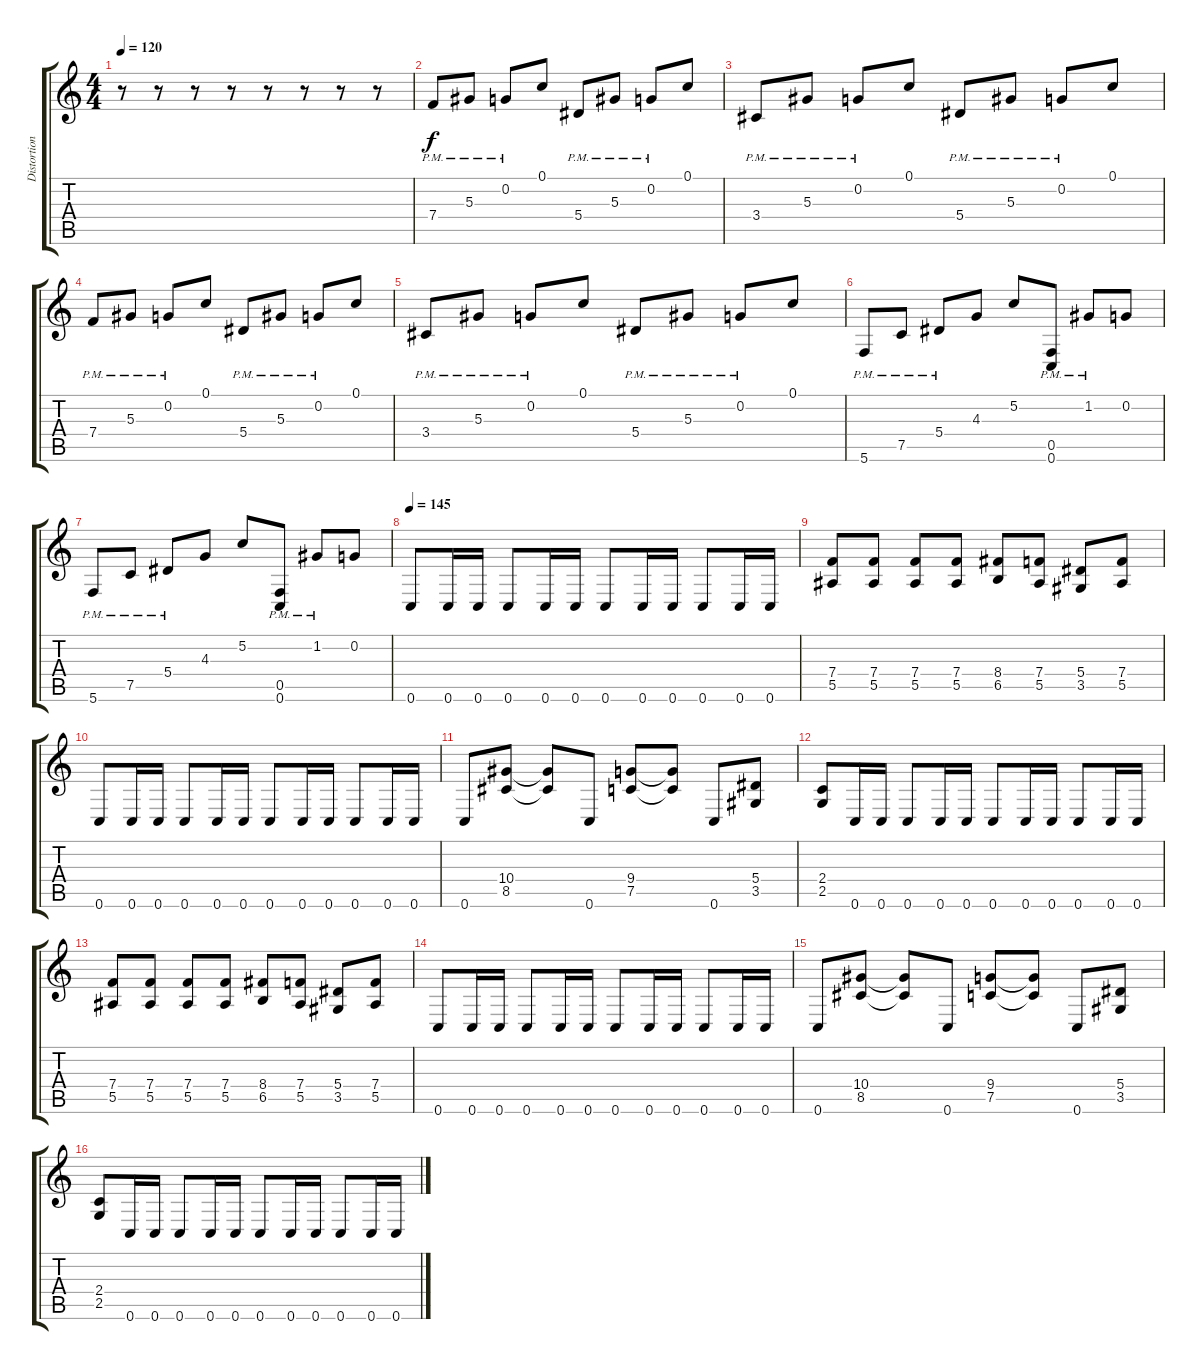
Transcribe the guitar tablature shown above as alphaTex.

\track ("Distortion Guitar" "Distortion") {instrument distortionguitar}
\staff {score tabs}
\tuning (C4 G3 Eb3 Bb2 F2 C2) {hide}
\ts (4 4)
\tempo 120
\clef g2
\ks c
r.8{dy f} r.8 r.8 r.8 r.8 r.8 r.8 r.8 |
7.4{pm}.8 5.3{pm}.8 0.2{pm}.8 0.1.8 5.4{pm}.8 5.3{pm}.8 0.2{pm}.8 0.1.8 |
3.4{pm}.8 5.3{pm}.8 0.2{pm}.8 0.1.8 5.4{pm}.8 5.3{pm}.8 0.2{pm}.8 0.1.8 |
7.4{pm}.8 5.3{pm}.8 0.2{pm}.8 0.1.8 5.4{pm}.8 5.3{pm}.8 0.2{pm}.8 0.1.8 |
3.4{pm}.8 5.3{pm}.8 0.2{pm}.8 0.1.8 5.4{pm}.8 5.3{pm}.8 0.2{pm}.8 0.1.8 |
5.6{pm}.8 7.5{pm}.8 5.4{pm}.8 4.3.8 5.2.8 (0.5{pm} 0.6{pm}).8 1.2{pm}.8 0.2.8 |
5.6{pm}.8 7.5{pm}.8 5.4{pm}.8 4.3.8 5.2.8 (0.5{pm} 0.6{pm}).8 1.2{pm}.8 0.2.8 |
\tempo 145
0.6.8 0.6.16 0.6.16 0.6.8 0.6.16 0.6.16 0.6.8 0.6.16 0.6.16 0.6.8 0.6.16 0.6.16 |
(7.4 5.5).8 (7.4 5.5).8 (7.4 5.5).8 (7.4 5.5).8 (8.4 6.5).8 (7.4 5.5).8 (5.4 3.5).8 (7.4 5.5).8 |
0.6.8 0.6.16 0.6.16 0.6.8 0.6.16 0.6.16 0.6.8 0.6.16 0.6.16 0.6.8 0.6.16 0.6.16 |
0.6.8 (10.4 8.5).8 (10.4{t} 8.5{t}).8 0.6.8 (9.4 7.5).8 (9.4{t} 7.5{t}).8 0.6.8 (5.4 3.5).8 |
(2.4 2.5).8 0.6.16 0.6.16 0.6.8 0.6.16 0.6.16 0.6.8 0.6.16 0.6.16 0.6.8 0.6.16 0.6.16 |
(7.4 5.5).8 (7.4 5.5).8 (7.4 5.5).8 (7.4 5.5).8 (8.4 6.5).8 (7.4 5.5).8 (5.4 3.5).8 (7.4 5.5).8 |
0.6.8 0.6.16 0.6.16 0.6.8 0.6.16 0.6.16 0.6.8 0.6.16 0.6.16 0.6.8 0.6.16 0.6.16 |
0.6.8 (10.4 8.5).8 (10.4{t} 8.5{t}).8 0.6.8 (9.4 7.5).8 (9.4{t} 7.5{t}).8 0.6.8 (5.4 3.5).8 |
(2.4 2.5).8 0.6.16 0.6.16 0.6.8 0.6.16 0.6.16 0.6.8 0.6.16 0.6.16 0.6.8 0.6.16 0.6.16
